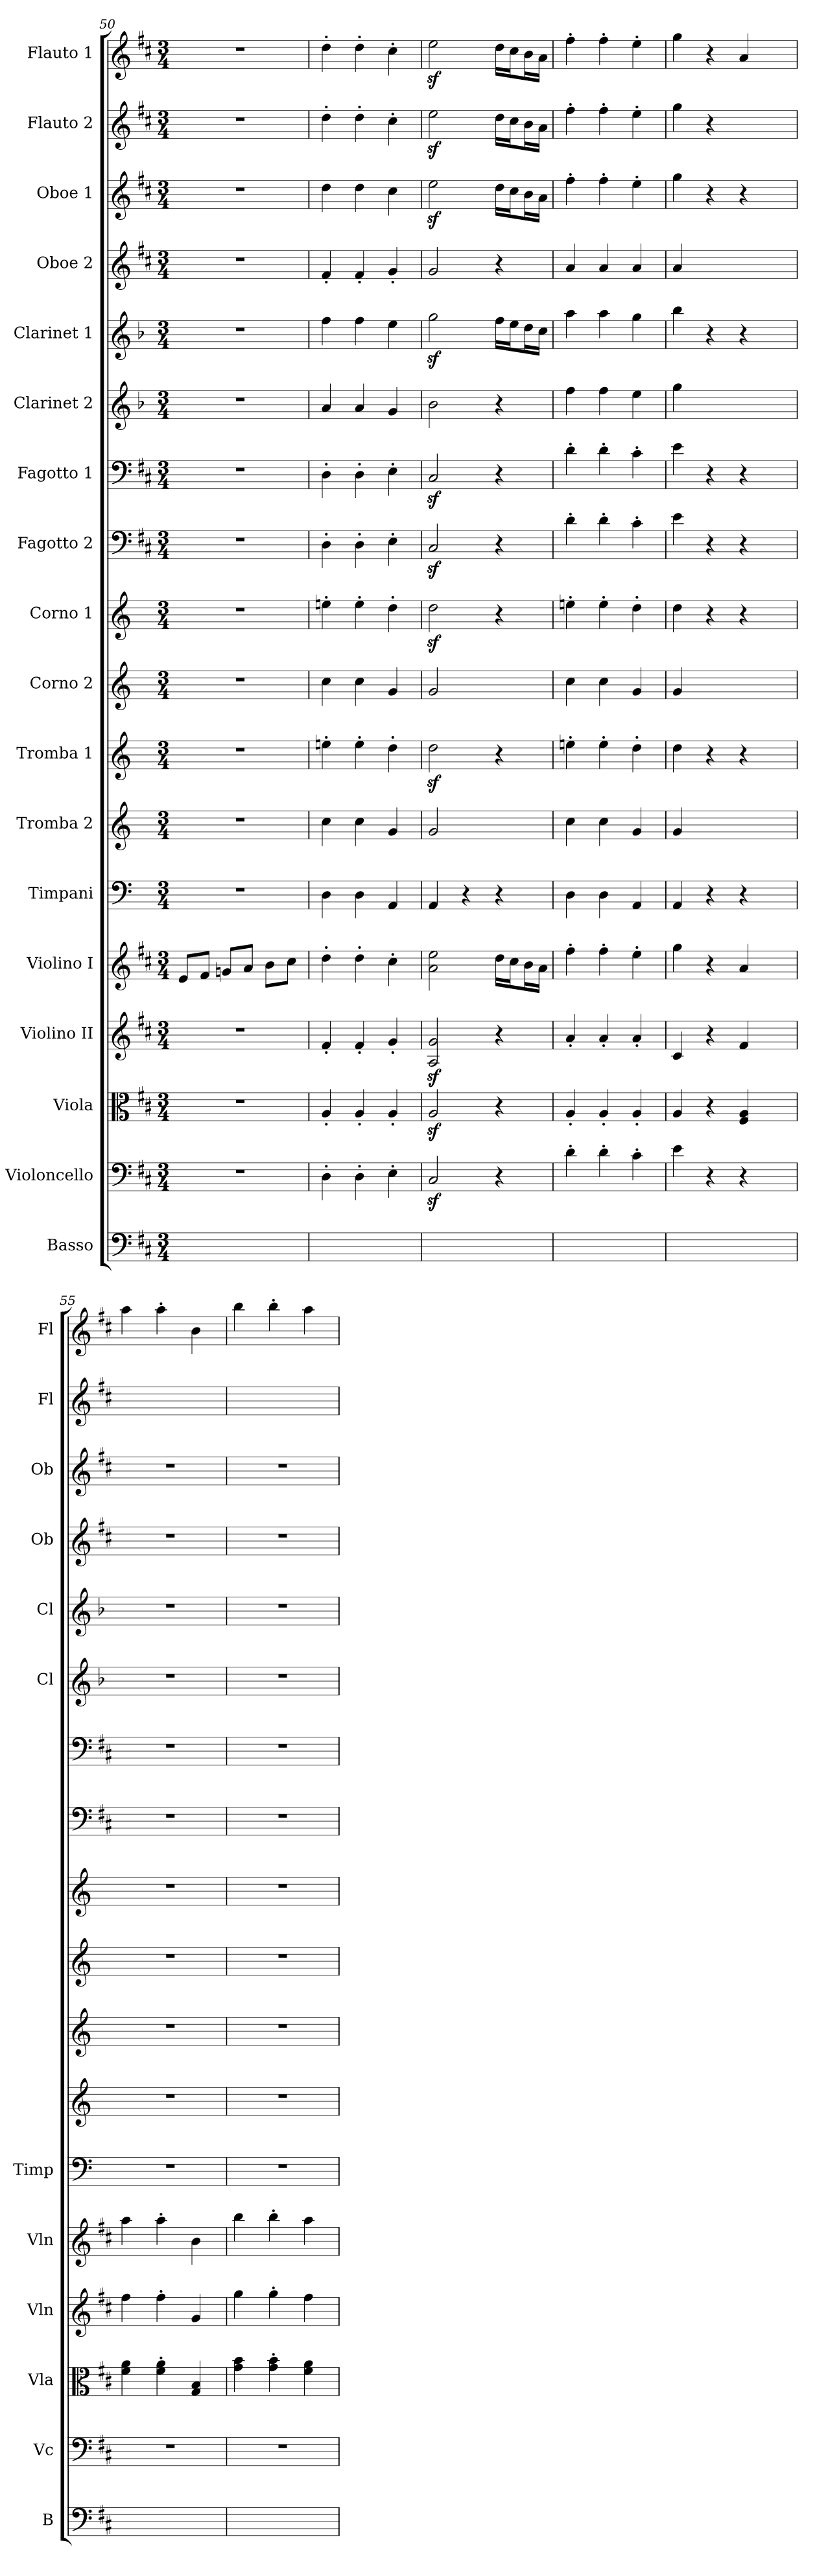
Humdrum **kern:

**kern	**kern	**kern	**kern	**kern	**kern	**kern	**kern	**kern	**kern	**kern	**kern	**kern	**kern	**kern	**kern	**kern	**kern
*part18	*part17	*part16	*part15	*part14	*part13	*part12	*part11	*part10	*part9	*part8	*part7	*part6	*part5	*part4	*part3	*part2	*part1
*staff18	*staff17	*staff16	*staff15	*staff14	*staff13	*staff12	*staff11	*staff10	*staff9	*staff8	*staff7	*staff6	*staff5	*staff4	*staff3	*staff2	*staff1
*I"Basso	*I"Violoncello	*I"Viola	*I"Violino II	*I"Violino I	*I"Timpani	*I"Tromba 2	*I"Tromba 1	*I"Corno 2	*I"Corno 1	*I"Fagotto 2	*I"Fagotto 1	*I"Clarinet 2	*I"Clarinet 1	*I"Oboe 2	*I"Oboe 1	*I"Flauto 2	*I"Flauto 1
*I'B	*I'Vc	*I'Vla	*I'Vln	*I'Vln	*I'Timp	*	*	*	*	*	*	*I'Cl	*I'Cl	*I'Ob	*I'Ob	*I'Fl	*I'Fl
*clefF4	*clefF4	*clefC3	*clefG2	*clefG2	*clefF4	*clefG2	*clefG2	*clefG2	*clefG2	*clefF4	*clefF4	*clefG2	*clefG2	*clefG2	*clefG2	*clefG2	*clefG2
*ITrd7c12	*	*	*	*	*	*ITrd-1c-2	*ITrd-1c-2	*ITrd6c10	*ITrd6c10	*	*	*ITrd2c3	*ITrd2c3	*	*	*	*
*k[f#c#]	*k[f#c#]	*k[f#c#]	*k[f#c#]	*k[f#c#]	*	*	*	*	*	*k[f#c#]	*k[f#c#]	*k[f#c#]	*k[f#c#]	*k[f#c#]	*k[f#c#]	*k[f#c#]	*k[f#c#]
*M3/4	*M3/4	*M3/4	*M3/4	*M3/4	*M3/4	*M3/4	*M3/4	*M3/4	*M3/4	*M3/4	*M3/4	*M3/4	*M3/4	*M3/4	*M3/4	*M3/4	*M3/4
=50	=50	=50	=50	=50	=50	=50	=50	=50	=50	=50	=50	=50	=50	=50	=50	=50	=50
2.ryy	2.r	2.r	2.r	8e/L	2.r	2.r	2.r	2.r	2.r	2.r	2.r	2.r	2.r	2.r	2.r	2.r	2.r
.	.	.	.	8f#/J	.	.	.	.	.	.	.	.	.	.	.	.	.
.	.	.	.	8gn/L	.	.	.	.	.	.	.	.	.	.	.	.	.
.	.	.	.	8a/J	.	.	.	.	.	.	.	.	.	.	.	.	.
.	.	.	.	8b\L	.	.	.	.	.	.	.	.	.	.	.	.	.
.	.	.	.	8cc#\J	.	.	.	.	.	.	.	.	.	.	.	.	.
=51	=51	=51	=51	=51	=51	=51	=51	=51	=51	=51	=51	=51	=51	=51	=51	=51	=51
2.ryy	4D'	4A'	4f#'	4dd'	4D	4dd	4ff#X'	4d	4f#X'	4D'	4D'	4f#	4dd	4f#'	4dd	4dd'	4dd'
.	4D'	4A'	4f#'	4dd'	4D	4dd	4ff#'	4d	4f#'	4D'	4D'	4f#	4dd	4f#'	4dd	4dd'	4dd'
.	4E'	4A'	4g'	4cc#'	4AA	4a	4ee'	4A	4e'	4E'	4E'	4e	4cc#	4g'	4cc#	4cc#'	4cc#'
=52	=52	=52	=52	=52	=52	=52	=52	=52	=52	=52	=52	=52	=52	=52	=52	=52	=52
2.ryy	2C#z	2Az	2Az 2gz	2a 2ee	4AA	2a	2eez	2A	2ez	2C#z	2C#z	2g	2eez	2g	2eez	2eez	2eez
.	.	.	.	.	4r	.	.	.	.	.	.	.	.	.	.	.	.
.	4r	4r	4r	16dd\LL	4r	4ryy	4r	4ryy	4r	4r	4r	4r	16dd\LL	4r	16dd\LL	16dd\LL	16dd\LL
.	.	.	.	16cc#\J	.	.	.	.	.	.	.	.	16cc#\J	.	16cc#\J	16cc#\J	16cc#\J
.	.	.	.	16b\L	.	.	.	.	.	.	.	.	16b\L	.	16b\L	16b\L	16b\L
.	.	.	.	16a\JJ	.	.	.	.	.	.	.	.	16a\JJ	.	16a\JJ	16a\JJ	16a\JJ
=53	=53	=53	=53	=53	=53	=53	=53	=53	=53	=53	=53	=53	=53	=53	=53	=53	=53
2.ryy	4d'	4A'	4a'	4ff#'	4D	4dd	4ff#X'	4d	4f#X'	4d'	4d'	4dd	4ff#	4a	4ff#'	4ff#'	4ff#'
.	4d'	4A'	4a'	4ff#'	4D	4dd	4ff#'	4d	4f#'	4d'	4d'	4dd	4ff#	4a	4ff#'	4ff#'	4ff#'
.	4c#'	4A'	4a'	4ee'	4AA	4a	4ee'	4A	4e'	4c#'	4c#'	4cc#	4ee	4a	4ee'	4ee'	4ee'
=54	=54	=54	=54	=54	=54	=54	=54	=54	=54	=54	=54	=54	=54	=54	=54	=54	=54
2.ryy	4e	4A	4c#	4gg	4AA	4a	4ee	4A	4e	4e	4e	4ee	4gg	4a	4gg	4gg	4gg
.	4r	4r	4r	4r	4r	4ryy	4r	4ryy	4r	4r	4r	4ryy	4r	4ryy	4r	4r	4r
.	4r	4F# 4A	4f#	4a	4r	4ryy	4r	4ryy	4r	4r	4r	4ryy	4r	4ryy	4r	16ryy	4a
.	.	.	.	.	.	.	.	.	.	.	.	.	.	.	.	16ryy	.
.	.	.	.	.	.	.	.	.	.	.	.	.	.	.	.	16ryy	.
.	.	.	.	.	.	.	.	.	.	.	.	.	.	.	.	16ryy	.
=55	=55	=55	=55	=55	=55	=55	=55	=55	=55	=55	=55	=55	=55	=55	=55	=55	=55
2.ryy	2.r	4f# 4a	4ff#	4aa	2.r	2.r	2.r	2.r	2.r	2.r	2.r	2.r	2.r	2.r	2.r	2.ryy	4aa
.	.	4f#' 4a'	4ff#'	4aa'	.	.	.	.	.	.	.	.	.	.	.	.	4aa'
.	.	4G 4B	4g	4b	.	.	.	.	.	.	.	.	.	.	.	.	4b
=56	=56	=56	=56	=56	=56	=56	=56	=56	=56	=56	=56	=56	=56	=56	=56	=56	=56
2.ryy	2.r	4g 4b	4gg	4bb	2.r	2.r	2.r	2.r	2.r	2.r	2.r	2.r	2.r	2.r	2.r	2.ryy	4bb
.	.	4g' 4b'	4gg'	4bb'	.	.	.	.	.	.	.	.	.	.	.	.	4bb'
.	.	4f# 4a	4ff#	4aa	.	.	.	.	.	.	.	.	.	.	.	.	4aa
=	=	=	=	=	=	=	=	=	=	=	=	=	=	=	=	=	=
*-	*-	*-	*-	*-	*-	*-	*-	*-	*-	*-	*-	*-	*-	*-	*-	*-	*-
